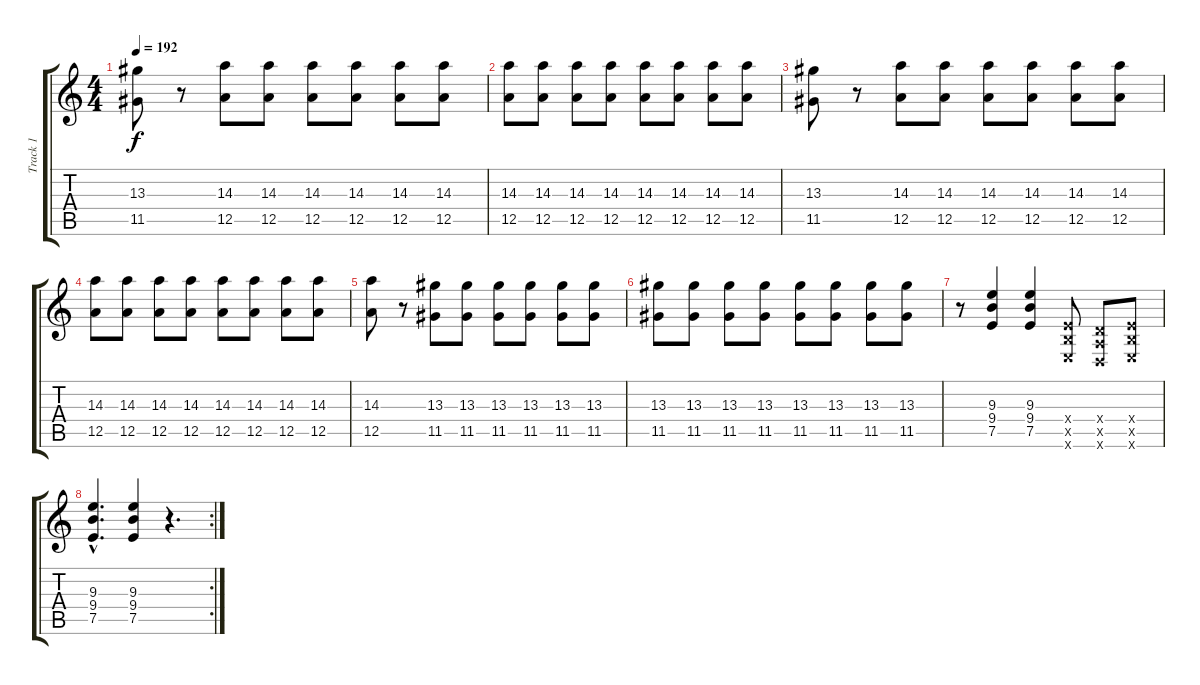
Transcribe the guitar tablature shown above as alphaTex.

\track ("Track 1" "Track 1") {instrument electricguitarclean}
\staff {score tabs}
\tuning (E4 B3 G3 D3 A2 D2) {hide}
\ts (4 4)
\tempo 192
\clef g2
\ks c
(13.3 11.5).8{dy f} r.8 (14.3 12.5).8 (14.3 12.5).8 (14.3 12.5).8 (14.3 12.5).8 (14.3 12.5).8 (14.3 12.5).8 |
(14.3 12.5).8 (14.3 12.5).8 (14.3 12.5).8 (14.3 12.5).8 (14.3 12.5).8 (14.3 12.5).8 (14.3 12.5).8 (14.3 12.5).8 |
(13.3 11.5).8 r.8 (14.3 12.5).8 (14.3 12.5).8 (14.3 12.5).8 (14.3 12.5).8 (14.3 12.5).8 (14.3 12.5).8 |
(14.3 12.5).8 (14.3 12.5).8 (14.3 12.5).8 (14.3 12.5).8 (14.3 12.5).8 (14.3 12.5).8 (14.3 12.5).8 (14.3 12.5).8 |
(14.3 12.5).8 r.8 (13.3 11.5).8 (13.3 11.5).8 (13.3 11.5).8 (13.3 11.5).8 (13.3 11.5).8 (13.3 11.5).8 |
(13.3 11.5).8 (13.3 11.5).8 (13.3 11.5).8 (13.3 11.5).8 (13.3 11.5).8 (13.3 11.5).8 (13.3 11.5).8 (13.3 11.5).8 |
r.8 (9.3 9.4 7.5).4 (9.3 9.4 7.5).4 (2.4{x} 2.5{x} 2.6{x}).8 (0.4{x} 0.5{x} 0.6{x}).8 (2.4{x} 2.5{x} 2.6{x}).8 |
\rc 2
(9.3{hac} 9.4{hac} 7.5{hac}).4{d} (9.3 9.4 7.5).4 r.4{d}
